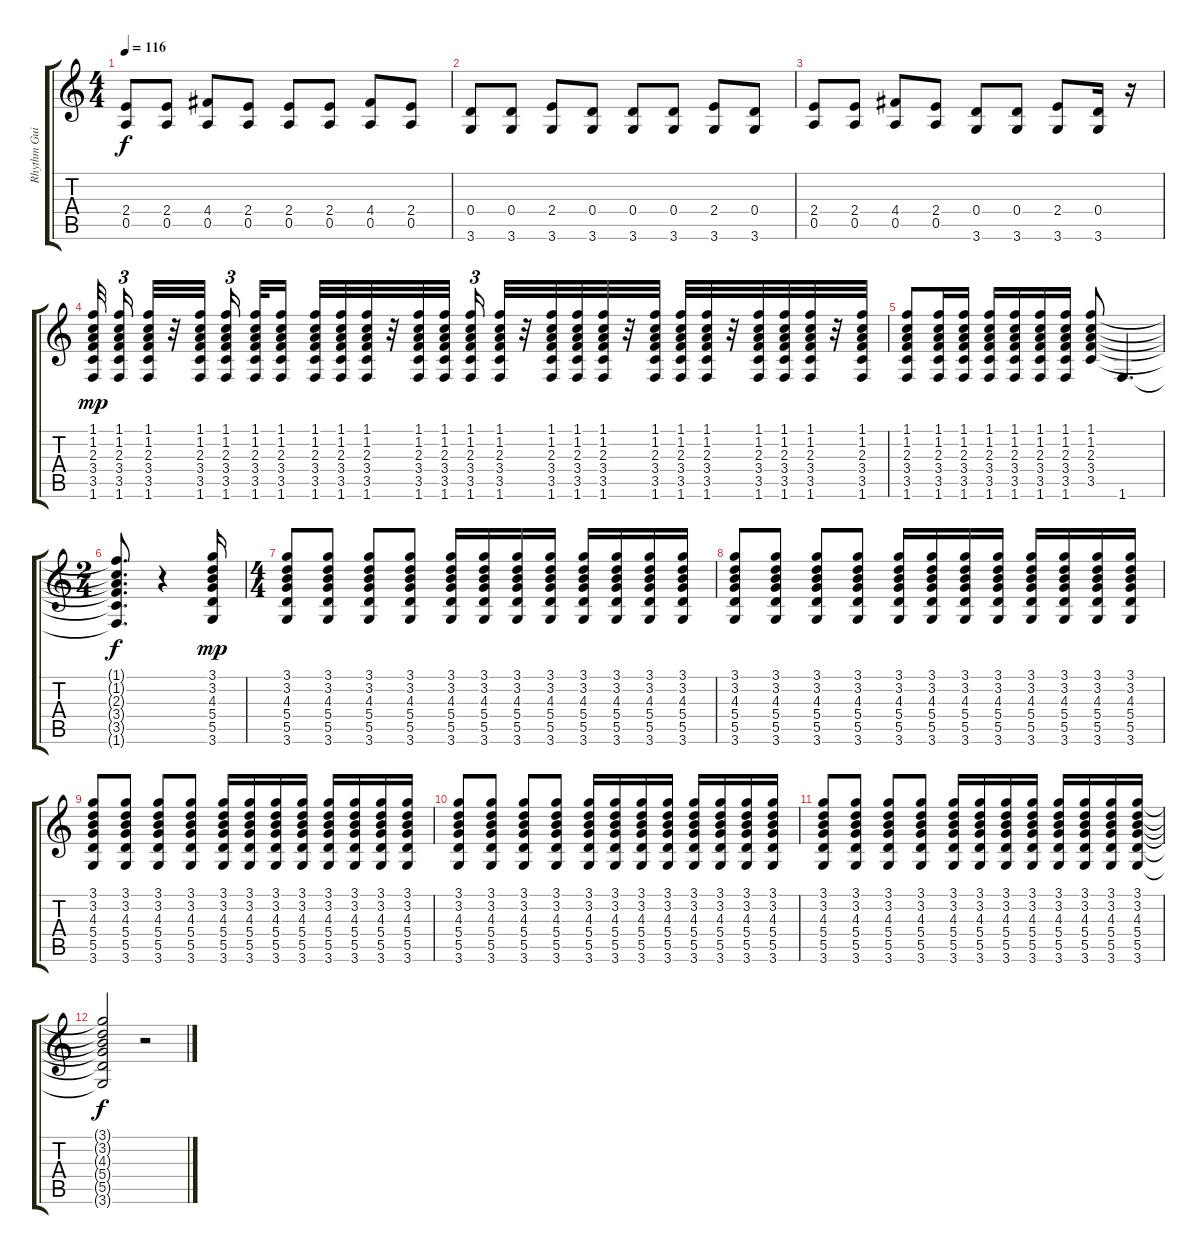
\track ("Rhythm Guitar 2" "Rhythm Gui") {instrument overdrivenguitar}
\staff {score tabs}
\tuning (E4 B3 G3 D3 A2 E2) {hide}
\ts (4 4)
\tempo 116
\clef g2
\ks c
(2.4 0.5).8{dy f} (2.4 0.5).8 (4.4 0.5).8 (2.4 0.5).8 (2.4 0.5).8 (2.4 0.5).8 (4.4 0.5).8 (2.4 0.5).8 |
(0.4 3.6).8 (0.4 3.6).8 (2.4 3.6).8 (0.4 3.6).8 (0.4 3.6).8 (0.4 3.6).8 (2.4 3.6).8 (0.4 3.6).8 |
(2.4 0.5).8 (2.4 0.5).8 (4.4 0.5).8 (2.4 0.5).8 (0.4 3.6).8 (0.4 3.6).8 (2.4 3.6).8 (0.4 3.6).16 r.16 |
(1.1 1.2 2.3 3.4 3.5 1.6).32{dy mp beam splitsecondary} (1.1 1.2 2.3 3.4 3.5 1.6).16{tu (3 2)} (1.1 1.2 2.3 3.4 3.5 1.6).32 r.32 (1.1 1.2 2.3 3.4 3.5 1.6).32{beam splitsecondary} (1.1 1.2 2.3 3.4 3.5 1.6).16{tu (3 2) beam splitsecondary} (1.1 1.2 2.3 3.4 3.5 1.6).32 (1.1 1.2 2.3 3.4 3.5 1.6).16 (1.1 1.2 2.3 3.4 3.5 1.6).32 (1.1 1.2 2.3 3.4 3.5 1.6).32 (1.1 1.2 2.3 3.4 3.5 1.6).32 r.32 (1.1 1.2 2.3 3.4 3.5 1.6).32 (1.1 1.2 2.3 3.4 3.5 1.6).32{beam splitsecondary} (1.1 1.2 2.3 3.4 3.5 1.6).16{tu (3 2)} (1.1 1.2 2.3 3.4 3.5 1.6).32 r.32 (1.1 1.2 2.3 3.4 3.5 1.6).32 (1.1 1.2 2.3 3.4 3.5 1.6).32 (1.1 1.2 2.3 3.4 3.5 1.6).32 r.32 (1.1 1.2 2.3 3.4 3.5 1.6).32 (1.1 1.2 2.3 3.4 3.5 1.6).32 (1.1 1.2 2.3 3.4 3.5 1.6).32 r.32 (1.1 1.2 2.3 3.4 3.5 1.6).32 (1.1 1.2 2.3 3.4 3.5 1.6).32 (1.1 1.2 2.3 3.4 3.5 1.6).32 r.32 (1.1 1.2 2.3 3.4 3.5 1.6).32 |
(1.1 1.2 2.3 3.4 3.5 1.6).8 (1.1 1.2 2.3 3.4 3.5 1.6).16 (1.1 1.2 2.3 3.4 3.5 1.6).16 (1.1 1.2 2.3 3.4 3.5 1.6).16 (1.1 1.2 2.3 3.4 3.5 1.6).16 (1.1 1.2 2.3 3.4 3.5 1.6).16 (1.1 1.2 2.3 3.4 3.5 1.6).16 (1.1 1.2 2.3 3.4 3.5).8 1.6.4{d} |
\ts (2 4)
(1.1{t} 1.2{t} 2.3{t} 3.4{t} 3.5{t} 1.6{t}).8{d dy f} r.4 (3.1 3.2 4.3 5.4 5.5 3.6).16{dy mp} |
\ts (4 4)
(3.1 3.2 4.3 5.4 5.5 3.6).8 (3.1 3.2 4.3 5.4 5.5 3.6).8 (3.1 3.2 4.3 5.4 5.5 3.6).8 (3.1 3.2 4.3 5.4 5.5 3.6).8 (3.1 3.2 4.3 5.4 5.5 3.6).16 (3.1 3.2 4.3 5.4 5.5 3.6).16 (3.1 3.2 4.3 5.4 5.5 3.6).16 (3.1 3.2 4.3 5.4 5.5 3.6).16 (3.1 3.2 4.3 5.4 5.5 3.6).16 (3.1 3.2 4.3 5.4 5.5 3.6).16 (3.1 3.2 4.3 5.4 5.5 3.6).16 (3.1 3.2 4.3 5.4 5.5 3.6).16 |
(3.1 3.2 4.3 5.4 5.5 3.6).8 (3.1 3.2 4.3 5.4 5.5 3.6).8 (3.1 3.2 4.3 5.4 5.5 3.6).8 (3.1 3.2 4.3 5.4 5.5 3.6).8 (3.1 3.2 4.3 5.4 5.5 3.6).16 (3.1 3.2 4.3 5.4 5.5 3.6).16 (3.1 3.2 4.3 5.4 5.5 3.6).16 (3.1 3.2 4.3 5.4 5.5 3.6).16 (3.1 3.2 4.3 5.4 5.5 3.6).16 (3.1 3.2 4.3 5.4 5.5 3.6).16 (3.1 3.2 4.3 5.4 5.5 3.6).16 (3.1 3.2 4.3 5.4 5.5 3.6).16 |
(3.1 3.2 4.3 5.4 5.5 3.6).8 (3.1 3.2 4.3 5.4 5.5 3.6).8 (3.1 3.2 4.3 5.4 5.5 3.6).8 (3.1 3.2 4.3 5.4 5.5 3.6).8 (3.1 3.2 4.3 5.4 5.5 3.6).16 (3.1 3.2 4.3 5.4 5.5 3.6).16 (3.1 3.2 4.3 5.4 5.5 3.6).16 (3.1 3.2 4.3 5.4 5.5 3.6).16 (3.1 3.2 4.3 5.4 5.5 3.6).16 (3.1 3.2 4.3 5.4 5.5 3.6).16 (3.1 3.2 4.3 5.4 5.5 3.6).16 (3.1 3.2 4.3 5.4 5.5 3.6).16 |
(3.1 3.2 4.3 5.4 5.5 3.6).8 (3.1 3.2 4.3 5.4 5.5 3.6).8 (3.1 3.2 4.3 5.4 5.5 3.6).8 (3.1 3.2 4.3 5.4 5.5 3.6).8 (3.1 3.2 4.3 5.4 5.5 3.6).16 (3.1 3.2 4.3 5.4 5.5 3.6).16 (3.1 3.2 4.3 5.4 5.5 3.6).16 (3.1 3.2 4.3 5.4 5.5 3.6).16 (3.1 3.2 4.3 5.4 5.5 3.6).16 (3.1 3.2 4.3 5.4 5.5 3.6).16 (3.1 3.2 4.3 5.4 5.5 3.6).16 (3.1 3.2 4.3 5.4 5.5 3.6).16 |
(3.1 3.2 4.3 5.4 5.5 3.6).8 (3.1 3.2 4.3 5.4 5.5 3.6).8 (3.1 3.2 4.3 5.4 5.5 3.6).8 (3.1 3.2 4.3 5.4 5.5 3.6).8 (3.1 3.2 4.3 5.4 5.5 3.6).16 (3.1 3.2 4.3 5.4 5.5 3.6).16 (3.1 3.2 4.3 5.4 5.5 3.6).16 (3.1 3.2 4.3 5.4 5.5 3.6).16 (3.1 3.2 4.3 5.4 5.5 3.6).16 (3.1 3.2 4.3 5.4 5.5 3.6).16 (3.1 3.2 4.3 5.4 5.5 3.6).16 (3.1 3.2 4.3 5.4 5.5 3.6).16 |
(3.1{t} 3.2{t} 4.3{t} 5.4{t} 5.5{t} 3.6{t}).2{dy f} r.2
